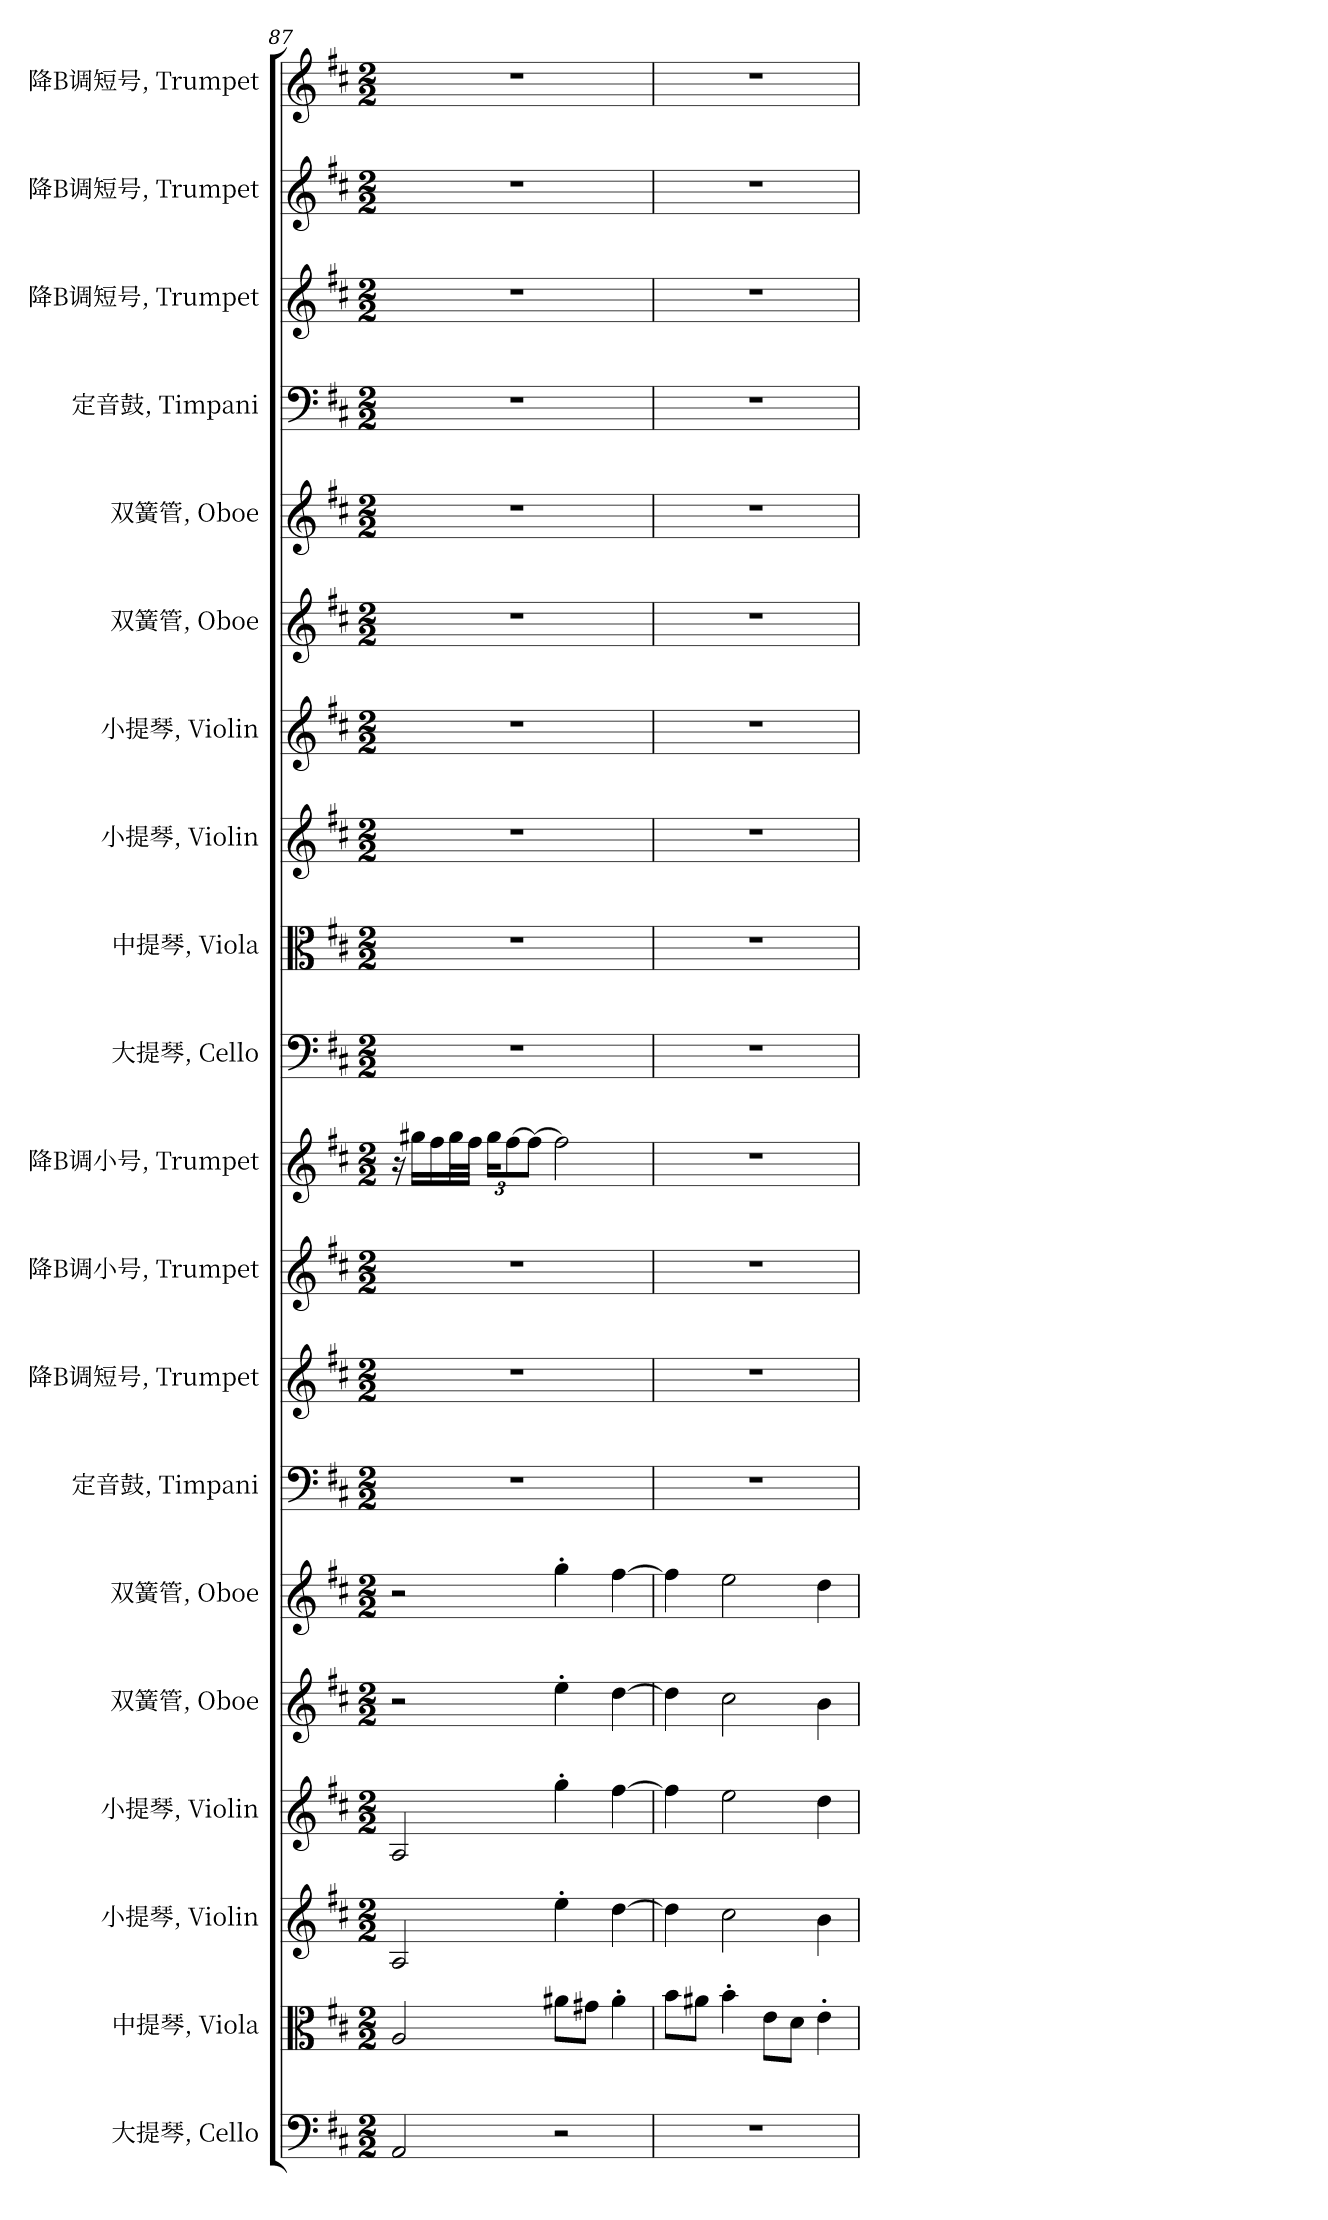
**kern	**kern	**kern	**kern	**kern	**kern	**kern	**kern	**kern	**kern	**kern	**kern	**kern	**kern	**kern	**kern	**kern	**kern	**kern	**kern
*part20	*part19	*part18	*part17	*part16	*part15	*part14	*part13	*part12	*part11	*part10	*part9	*part8	*part7	*part6	*part5	*part4	*part3	*part2	*part1
*staff20	*staff19	*staff18	*staff17	*staff16	*staff15	*staff14	*staff13	*staff12	*staff11	*staff10	*staff9	*staff8	*staff7	*staff6	*staff5	*staff4	*staff3	*staff2	*staff1
*I"大提琴, Cello	*I"中提琴, Viola	*I"小提琴, Violin	*I"小提琴, Violin	*I"双簧管, Oboe	*I"双簧管, Oboe	*I"定音鼓, Timpani	*I"降B调短号, Trumpet	*I"降B调小号, Trumpet	*I"降B调小号, Trumpet	*I"大提琴, Cello	*I"中提琴, Viola	*I"小提琴, Violin	*I"小提琴, Violin	*I"双簧管, Oboe	*I"双簧管, Oboe	*I"定音鼓, Timpani	*I"降B调短号, Trumpet	*I"降B调短号, Trumpet	*I"降B调短号, Trumpet
*	*I'Vla.	*I'Vln.	*I'Vln.	*I'Ob.	*I'Ob.	*I'Timp.	*	*I'B♭ Tpt.	*I'B♭ Tpt.	*	*I'Vla.	*I'Vln.	*I'Vln.	*I'Ob.	*I'Ob.	*I'Timp.	*	*	*
!!LO:PB:g=z
*clefF4	*clefC3	*clefG2	*clefG2	*clefG2	*clefG2	*clefF4	*clefG2	*clefG2	*clefG2	*clefF4	*clefC3	*clefG2	*clefG2	*clefG2	*clefG2	*clefF4	*clefG2	*clefG2	*clefG2
*	*	*	*	*	*	*	*ITrd1c2	*ITrd1c2	*ITrd1c2	*	*	*	*	*	*	*	*ITrd1c2	*ITrd1c2	*ITrd1c2
*k[f#c#]	*k[f#c#]	*k[f#c#]	*k[f#c#]	*k[f#c#]	*k[f#c#]	*k[f#c#]	*k[]	*k[]	*k[]	*k[f#c#]	*k[f#c#]	*k[f#c#]	*k[f#c#]	*k[f#c#]	*k[f#c#]	*k[f#c#]	*k[]	*k[]	*k[]
*M2/2	*M2/2	*M2/2	*M2/2	*M2/2	*M2/2	*M2/2	*M2/2	*M2/2	*M2/2	*M2/2	*M2/2	*M2/2	*M2/2	*M2/2	*M2/2	*M2/2	*M2/2	*M2/2	*M2/2
=87	=87	=87	=87	=87	=87	=87	=87	=87	=87	=87	=87	=87	=87	=87	=87	=87	=87	=87	=87
2AA/	2A/	2A/	2A/	2r	2r	1r	1r	1r	16r	1r	1r	1r	1r	1r	1r	1r	1r	1r	1r
.	.	.	.	.	.	.	.	.	16ff#X\LL	.	.	.	.	.	.	.	.	.	.
.	.	.	.	.	.	.	.	.	16ee\	.	.	.	.	.	.	.	.	.	.
.	.	.	.	.	.	.	.	.	32ff#\L	.	.	.	.	.	.	.	.	.	.
.	.	.	.	.	.	.	.	.	32ee\JJJ	.	.	.	.	.	.	.	.	.	.
*	*	*	*	*	*	*	*	*	*Xbrackettup	*	*	*	*	*	*	*	*	*	*
.	.	.	.	.	.	.	.	.	24ff#\KL	.	.	.	.	.	.	.	.	.	.
.	.	.	.	.	.	.	.	.	[12ee\	.	.	.	.	.	.	.	.	.	.
.	.	.	.	.	.	.	.	.	8ee\J_	.	.	.	.	.	.	.	.	.	.
2r	8a#X\L	4ee'\	4gg'\	4ee'\	4gg'\	.	.	.	2ee\]	.	.	.	.	.	.	.	.	.	.
.	8g#X\J	.	.	.	.	.	.	.	.	.	.	.	.	.	.	.	.	.	.
.	4a#'\	[4dd\	[4ff#\	[4dd\	[4ff#\	.	.	.	.	.	.	.	.	.	.	.	.	.	.
=88	=88	=88	=88	=88	=88	=88	=88	=88	=88	=88	=88	=88	=88	=88	=88	=88	=88	=88	=88
1r	8b\L	4dd\]	4ff#\]	4dd\]	4ff#\]	1r	1r	1r	1r	1r	1r	1r	1r	1r	1r	1r	1r	1r	1r
.	8a#X\J	.	.	.	.	.	.	.	.	.	.	.	.	.	.	.	.	.	.
.	4b'\	2cc#\	2ee\	2cc#\	2ee\	.	.	.	.	.	.	.	.	.	.	.	.	.	.
.	8e\L	.	.	.	.	.	.	.	.	.	.	.	.	.	.	.	.	.	.
.	8d\J	.	.	.	.	.	.	.	.	.	.	.	.	.	.	.	.	.	.
.	4e'\	4b\	4dd\	4b\	4dd\	.	.	.	.	.	.	.	.	.	.	.	.	.	.
=	=	=	=	=	=	=	=	=	=	=	=	=	=	=	=	=	=	=	=
*-	*-	*-	*-	*-	*-	*-	*-	*-	*-	*-	*-	*-	*-	*-	*-	*-	*-	*-	*-
